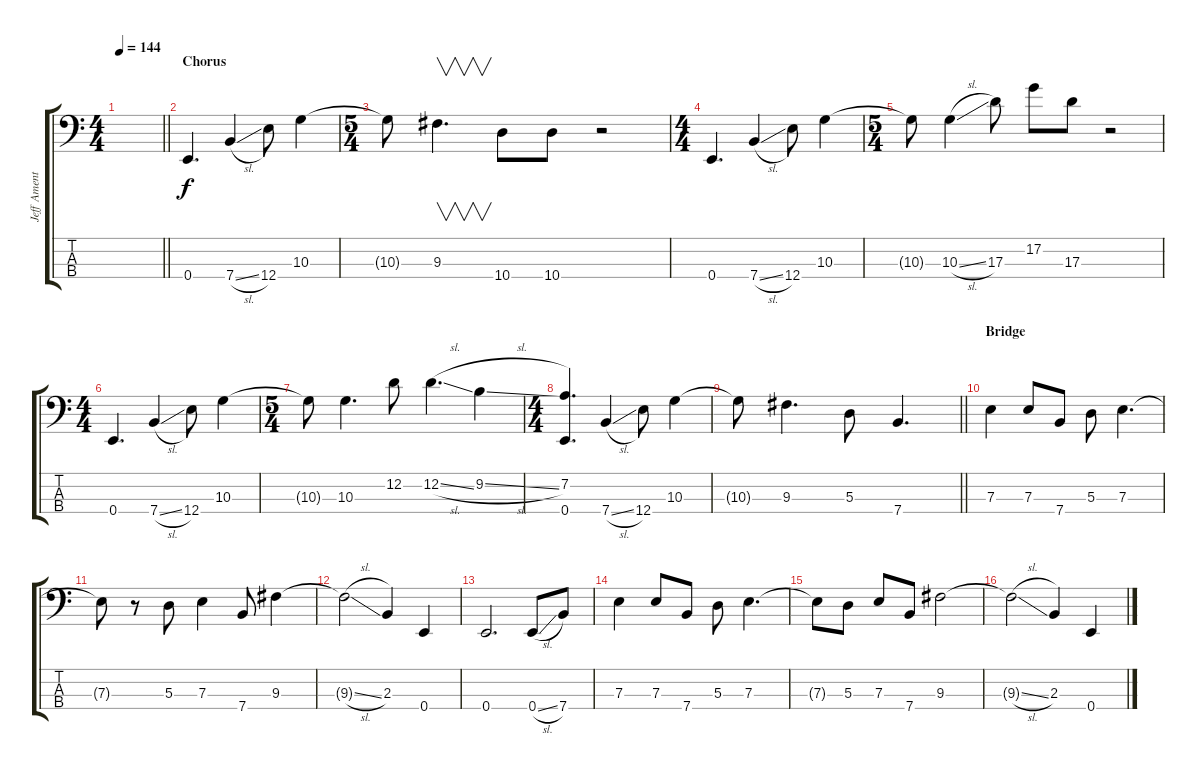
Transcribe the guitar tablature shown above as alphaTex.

\track ("Jeff Ament" "Jeff Ament") {instrument electricbassfinger}
\staff {score tabs}
\tuning (G2 D2 A1 E1) {hide}
\ts (4 4)
\tempo 144
\clef f4
\barLineRight lightlight
\ks c
|
\section ("" "Chorus")
0.4.4{d} 7.4{sl}.4 12.4.8 10.3.4 |
\ts (5 4)
10.3{t}.8 9.3.4{v d} 10.4.8 10.4.8 r.2 |
\ts (4 4)
0.4.4{d} 7.4{sl}.4 12.4.8 10.3.4 |
\ts (5 4)
10.3{t}.8 10.3{sl}.4 17.3.8 17.2.8 17.3.8 r.2 |
\ts (4 4)
0.4.4{d} 7.4{sl}.4 12.4.8 10.3.4 |
\ts (5 4)
10.3{t}.8 10.3.4{d} 12.2.8 12.2{sl}.4{d} 9.2{sl}.4 |
\ts (4 4)
(7.2 0.4).4{d} 7.4{sl}.4 12.4.8 10.3.4 |
\barLineRight lightlight
10.3{t}.8 9.3.4{d} 5.3.8 7.4.4{d} |
\section ("" "Bridge")
7.3.4 7.3.8 7.4.8 5.3.8 7.3.4{d} |
7.3{t}.8 r.8 5.3.8 7.3.4 7.4.8 9.3.4 |
9.3{sl t}.2 2.3.4 0.4.4 |
0.4.2{d} 0.4{sl}.8 7.4.8 |
7.3.4 7.3.8 7.4.8 5.3.8 7.3.4{d} |
7.3{t}.8 5.3.8 7.3.8 7.4.8 9.3.2 |
9.3{sl t}.2 2.3.4 0.4.4
